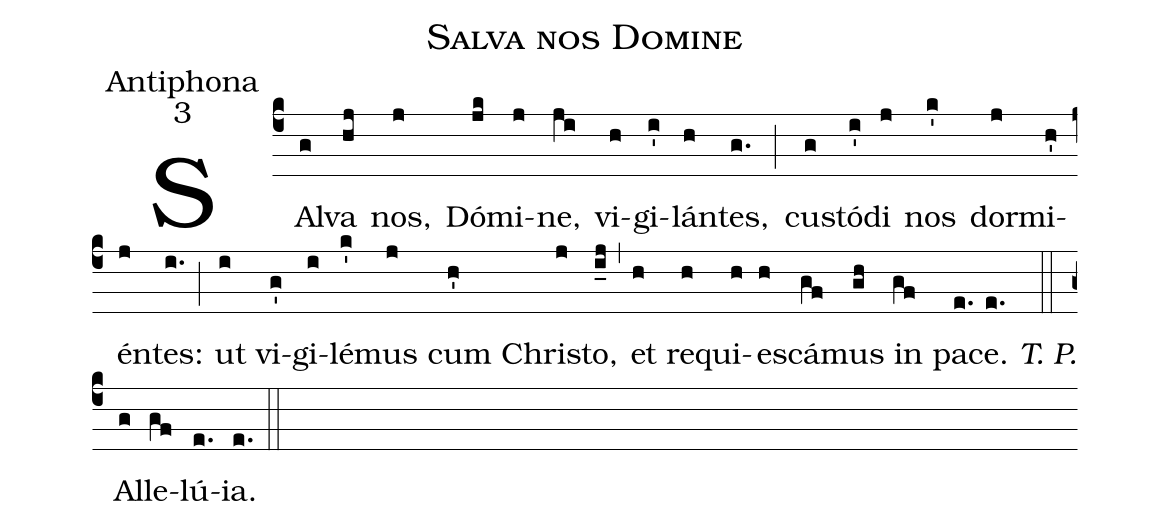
name:Salva nos Domine;
office-part:Antiphona;
mode:3;
%%
(c4) SAl(g)va(hj) nos,(j) Dó(jk)mi(j)ne,(ji) vi(h)gi(i')lán(h)tes,(g.) (;) cu(g)stó(i')di(j) nos(k') dor(j)mi(h')én(j)tes:(i.) (;) ut(i) vi(g')gi(i)lé(k')mus(j) cum(h') Chri(j)sto,(i_j) (,) et(h) re(h)qui(h)e(h)scá(gf)mus(gh) in(gf) pa(e.)ce.(e.) <i>T. P.</i>(::) Al(g)le(gf)lú(e.)ia.(e.) (::)
